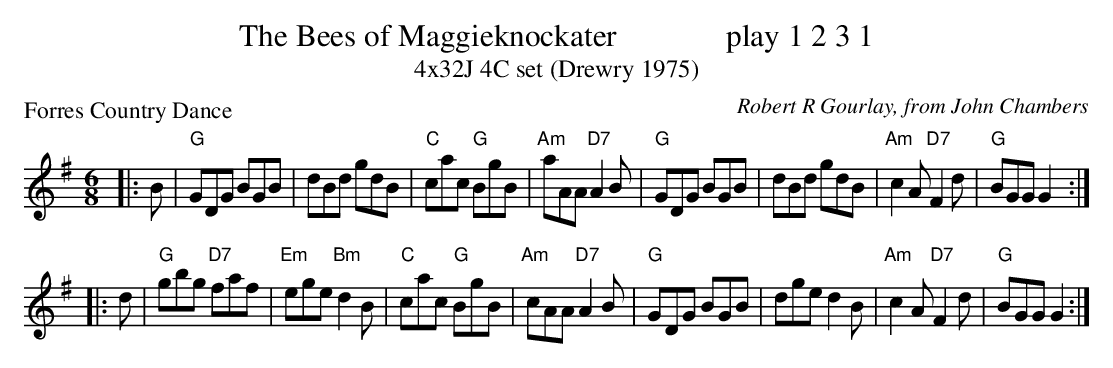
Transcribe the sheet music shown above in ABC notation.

X:1
T: The Bees of Maggieknockater              play 1 2 3 1
T: 4x32J 4C set (Drewry 1975)
P: Forres Country Dance
C: Robert R Gourlay, from John Chambers
M: 6/8
L: 1/8
K: G
|: B \
| "G"GDG BGB | dBd gdB | "C"cac "G"BgB | "Am"aAA "D7"A2B \
| "G"GDG BGB | dBd gdB | "Am"c2A "D7"F2d | "G"BGG G2 :|
|: d \
| "G"gbg "D7"faf | "Em"ege "Bm"d2B | "C"cac "G"BgB | "Am"cAA "D7"A2B \
| "G"GDG BGB | dge d2B | "Am"c2A "D7"F2d | "G"BGG G2 :|
